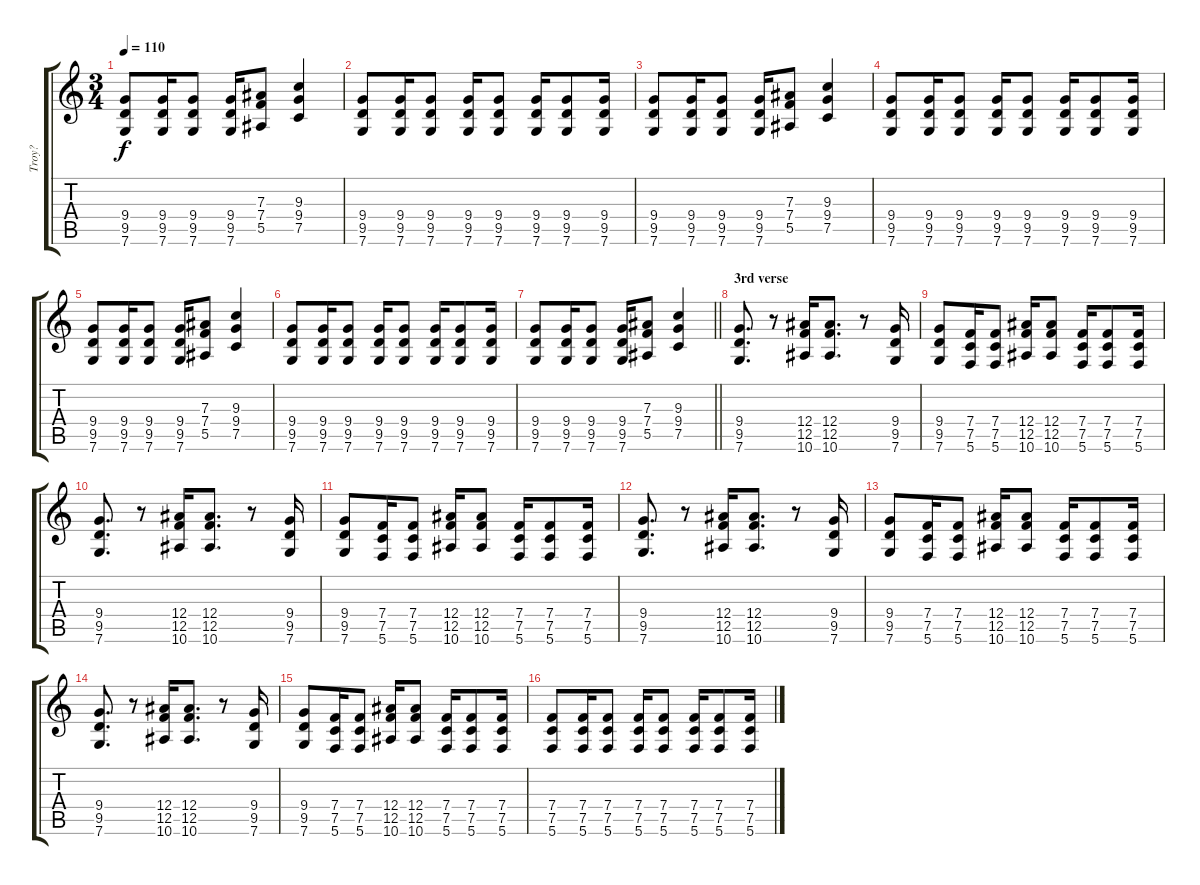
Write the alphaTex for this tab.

\track ("Troy?" "Troy?") {instrument overdrivenguitar}
\staff {score tabs}
\tuning (C4 G3 Eb3 Bb2 F2 C2) {hide}
\ts (3 4)
\tempo 110
\clef g2
\ks c
(9.4 9.5 7.6).8{dy f} (9.4 9.5 7.6).16 (9.4 9.5 7.6).8 (9.4 9.5 7.6).16 (7.3 7.4 5.5).8 (9.3 9.4 7.5).4 |
(9.4 9.5 7.6).8 (9.4 9.5 7.6).16 (9.4 9.5 7.6).8 (9.4 9.5 7.6).16 (9.4 9.5 7.6).8 (9.4 9.5 7.6).16 (9.4 9.5 7.6).8 (9.4 9.5 7.6).16 |
(9.4 9.5 7.6).8 (9.4 9.5 7.6).16 (9.4 9.5 7.6).8 (9.4 9.5 7.6).16 (7.3 7.4 5.5).8 (9.3 9.4 7.5).4 |
(9.4 9.5 7.6).8 (9.4 9.5 7.6).16 (9.4 9.5 7.6).8 (9.4 9.5 7.6).16 (9.4 9.5 7.6).8 (9.4 9.5 7.6).16 (9.4 9.5 7.6).8 (9.4 9.5 7.6).16 |
(9.4 9.5 7.6).8 (9.4 9.5 7.6).16 (9.4 9.5 7.6).8 (9.4 9.5 7.6).16 (7.3 7.4 5.5).8 (9.3 9.4 7.5).4 |
(9.4 9.5 7.6).8 (9.4 9.5 7.6).16 (9.4 9.5 7.6).8 (9.4 9.5 7.6).16 (9.4 9.5 7.6).8 (9.4 9.5 7.6).16 (9.4 9.5 7.6).8 (9.4 9.5 7.6).16 |
\barLineRight lightlight
(9.4 9.5 7.6).8 (9.4 9.5 7.6).16 (9.4 9.5 7.6).8 (9.4 9.5 7.6).16 (7.3 7.4 5.5).8 (9.3 9.4 7.5).4 |
\section ("" "3rd verse")
(9.4 9.5 7.6).8{d} r.8 (12.4 12.5 10.6).16 (12.4 12.5 10.6).8{d} r.8 (9.4 9.5 7.6).16 |
(9.4 9.5 7.6).8 (7.4 7.5 5.6).16 (7.4 7.5 5.6).8 (12.4 12.5 10.6).16 (12.4 12.5 10.6).8 (7.4 7.5 5.6).16 (7.4 7.5 5.6).8 (7.4 7.5 5.6).16 |
(9.4 9.5 7.6).8{d} r.8 (12.4 12.5 10.6).16 (12.4 12.5 10.6).8{d} r.8 (9.4 9.5 7.6).16 |
(9.4 9.5 7.6).8 (7.4 7.5 5.6).16 (7.4 7.5 5.6).8 (12.4 12.5 10.6).16 (12.4 12.5 10.6).8 (7.4 7.5 5.6).16 (7.4 7.5 5.6).8 (7.4 7.5 5.6).16 |
(9.4 9.5 7.6).8{d} r.8 (12.4 12.5 10.6).16 (12.4 12.5 10.6).8{d} r.8 (9.4 9.5 7.6).16 |
(9.4 9.5 7.6).8 (7.4 7.5 5.6).16 (7.4 7.5 5.6).8 (12.4 12.5 10.6).16 (12.4 12.5 10.6).8 (7.4 7.5 5.6).16 (7.4 7.5 5.6).8 (7.4 7.5 5.6).16 |
(9.4 9.5 7.6).8{d} r.8 (12.4 12.5 10.6).16 (12.4 12.5 10.6).8{d} r.8 (9.4 9.5 7.6).16 |
(9.4 9.5 7.6).8 (7.4 7.5 5.6).16 (7.4 7.5 5.6).8 (12.4 12.5 10.6).16 (12.4 12.5 10.6).8 (7.4 7.5 5.6).16 (7.4 7.5 5.6).8 (7.4 7.5 5.6).16 |
(7.4 7.5 5.6).8 (7.4 7.5 5.6).16 (7.4 7.5 5.6).8 (7.4 7.5 5.6).16 (7.4 7.5 5.6).8 (7.4 7.5 5.6).16 (7.4 7.5 5.6).8 (7.4 7.5 5.6).16
